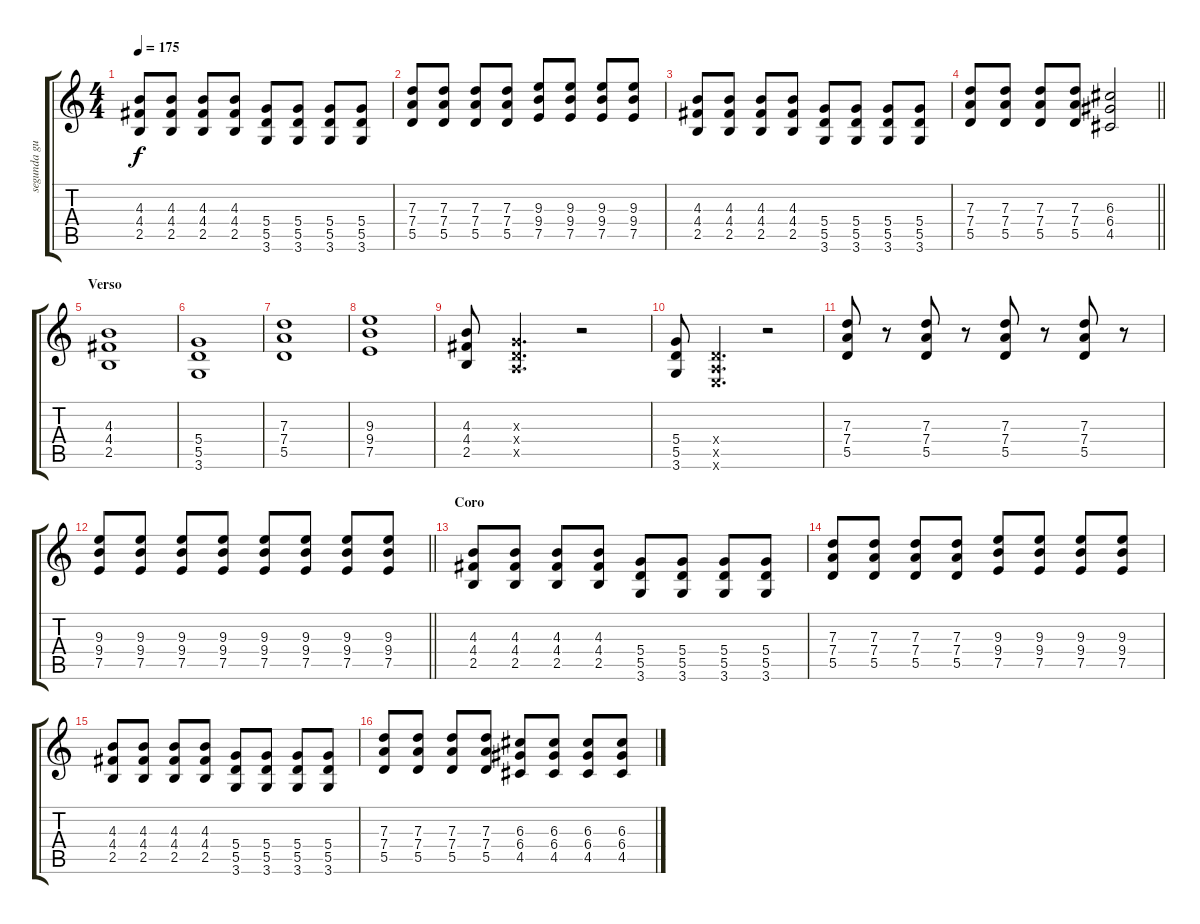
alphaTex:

\track ("segunda guitarra" "segunda gu") {instrument distortionguitar}
\staff {score tabs}
\tuning (E4 B3 G3 D3 A2 E2) {hide}
\ts (4 4)
\tempo 175
\clef g2
\ks c
(4.3 4.4 2.5).8{dy f} (4.3 4.4 2.5).8 (4.3 4.4 2.5).8 (4.3 4.4 2.5).8 (5.4 5.5 3.6).8 (5.4 5.5 3.6).8 (5.4 5.5 3.6).8 (5.4 5.5 3.6).8 |
(7.3 7.4 5.5).8 (7.3 7.4 5.5).8 (7.3 7.4 5.5).8 (7.3 7.4 5.5).8 (9.3 9.4 7.5).8 (9.3 9.4 7.5).8 (9.3 9.4 7.5).8 (9.3 9.4 7.5).8 |
(4.3 4.4 2.5).8 (4.3 4.4 2.5).8 (4.3 4.4 2.5).8 (4.3 4.4 2.5).8 (5.4 5.5 3.6).8 (5.4 5.5 3.6).8 (5.4 5.5 3.6).8 (5.4 5.5 3.6).8 |
\barLineRight lightlight
(7.3 7.4 5.5).8 (7.3 7.4 5.5).8 (7.3 7.4 5.5).8 (7.3 7.4 5.5).8 (6.3 6.4 4.5).2 |
\section ("" "Verso")
(4.3 4.4 2.5).1 |
(5.4 5.5 3.6).1 |
(7.3 7.4 5.5).1 |
(9.3 9.4 7.5).1 |
(4.3 4.4 2.5).8 (0.3{x} 0.4{x} 0.5{x}).4{d} r.2 |
(5.4 5.5 3.6).8 (0.4{x} 0.5{x} 0.6{x}).4{d} r.2 |
(7.3 7.4 5.5).8 r.8 (7.3 7.4 5.5).8 r.8 (7.3 7.4 5.5).8 r.8 (7.3 7.4 5.5).8 r.8 |
\barLineRight lightlight
(9.3 9.4 7.5).8 (9.3 9.4 7.5).8 (9.3 9.4 7.5).8 (9.3 9.4 7.5).8 (9.3 9.4 7.5).8 (9.3 9.4 7.5).8 (9.3 9.4 7.5).8 (9.3 9.4 7.5).8 |
\section ("" "Coro")
(4.3 4.4 2.5).8 (4.3 4.4 2.5).8 (4.3 4.4 2.5).8 (4.3 4.4 2.5).8 (5.4 5.5 3.6).8 (5.4 5.5 3.6).8 (5.4 5.5 3.6).8 (5.4 5.5 3.6).8 |
(7.3 7.4 5.5).8 (7.3 7.4 5.5).8 (7.3 7.4 5.5).8 (7.3 7.4 5.5).8 (9.3 9.4 7.5).8 (9.3 9.4 7.5).8 (9.3 9.4 7.5).8 (9.3 9.4 7.5).8 |
(4.3 4.4 2.5).8 (4.3 4.4 2.5).8 (4.3 4.4 2.5).8 (4.3 4.4 2.5).8 (5.4 5.5 3.6).8 (5.4 5.5 3.6).8 (5.4 5.5 3.6).8 (5.4 5.5 3.6).8 |
(7.3 7.4 5.5).8 (7.3 7.4 5.5).8 (7.3 7.4 5.5).8 (7.3 7.4 5.5).8 (6.3 6.4 4.5).8 (6.3 6.4 4.5).8 (6.3 6.4 4.5).8 (6.3 6.4 4.5).8
